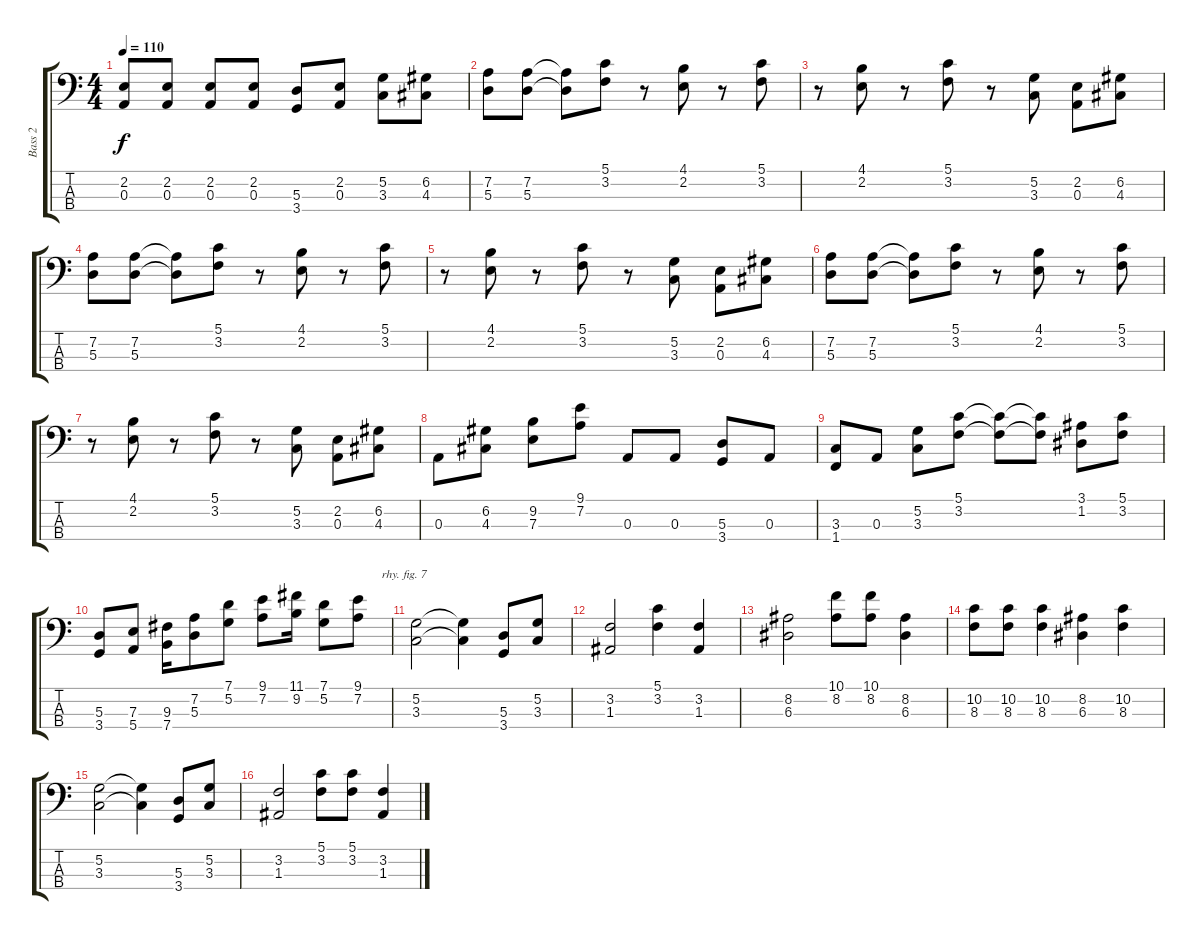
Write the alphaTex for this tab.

\track ("Bass 2" "Bass 2") {instrument electricbasspick}
\staff {score tabs}
\tuning (G2 D2 A1 E1) {hide}
\ts (4 4)
\tempo 110
\clef f4
\ks c
(2.2 0.3).8{dy f} (2.2 0.3).8 (2.2 0.3).8 (2.2 0.3).8 (5.3 3.4).8 (2.2 0.3).8 (5.2 3.3).8 (6.2 4.3).8 |
(7.2 5.3).8 (7.2 5.3).8 (7.2{t} 5.3{t}).8 (5.1 3.2).8 r.8 (4.1 2.2).8 r.8 (5.1 3.2).8 |
r.8 (4.1 2.2).8 r.8 (5.1 3.2).8 r.8 (5.2 3.3).8 (2.2 0.3).8 (6.2 4.3).8 |
(7.2 5.3).8 (7.2 5.3).8 (7.2{t} 5.3{t}).8 (5.1 3.2).8 r.8 (4.1 2.2).8 r.8 (5.1 3.2).8 |
r.8 (4.1 2.2).8 r.8 (5.1 3.2).8 r.8 (5.2 3.3).8 (2.2 0.3).8 (6.2 4.3).8 |
(7.2 5.3).8 (7.2 5.3).8 (7.2{t} 5.3{t}).8 (5.1 3.2).8 r.8 (4.1 2.2).8 r.8 (5.1 3.2).8 |
r.8 (4.1 2.2).8 r.8 (5.1 3.2).8 r.8 (5.2 3.3).8 (2.2 0.3).8 (6.2 4.3).8 |
0.3.8 (6.2 4.3).8 (9.2 7.3).8 (9.1 7.2).8 0.3.8 0.3.8 (5.3 3.4).8 0.3.8 |
(3.3 1.4).8 0.3.8 (5.2 3.3).8 (5.1 3.2).8 (5.1{t} 3.2{t}).8 (5.1{t} 3.2{t}).8 (3.1 1.2).8 (5.1 3.2).8 |
(5.3 3.4).8 (7.3 5.4).8 (9.3 7.4).16 (7.2 5.3).8 (7.1 5.2).8 (9.1 7.2).8 (11.1 9.2).16 (7.1 5.2).8 (9.1 7.2).8{txt "        rhy. fig. 7"} |
(5.2 3.3).2 (5.2{t} 3.3{t}).4 (5.3 3.4).8 (5.2 3.3).8 |
(3.2 1.3).2 (5.1 3.2).4 (3.2 1.3).4 |
(8.2 6.3).2 (10.1 8.2).8 (10.1 8.2).8 (8.2 6.3).4 |
(10.2 8.3).8 (10.2 8.3).8 (10.2 8.3).4 (8.2 6.3).4 (10.2 8.3).4 |
(5.2 3.3).2 (5.2{t} 3.3{t}).4 (5.3 3.4).8 (5.2 3.3).8 |
(3.2 1.3).2 (5.1 3.2).8 (5.1 3.2).8 (3.2 1.3).4
